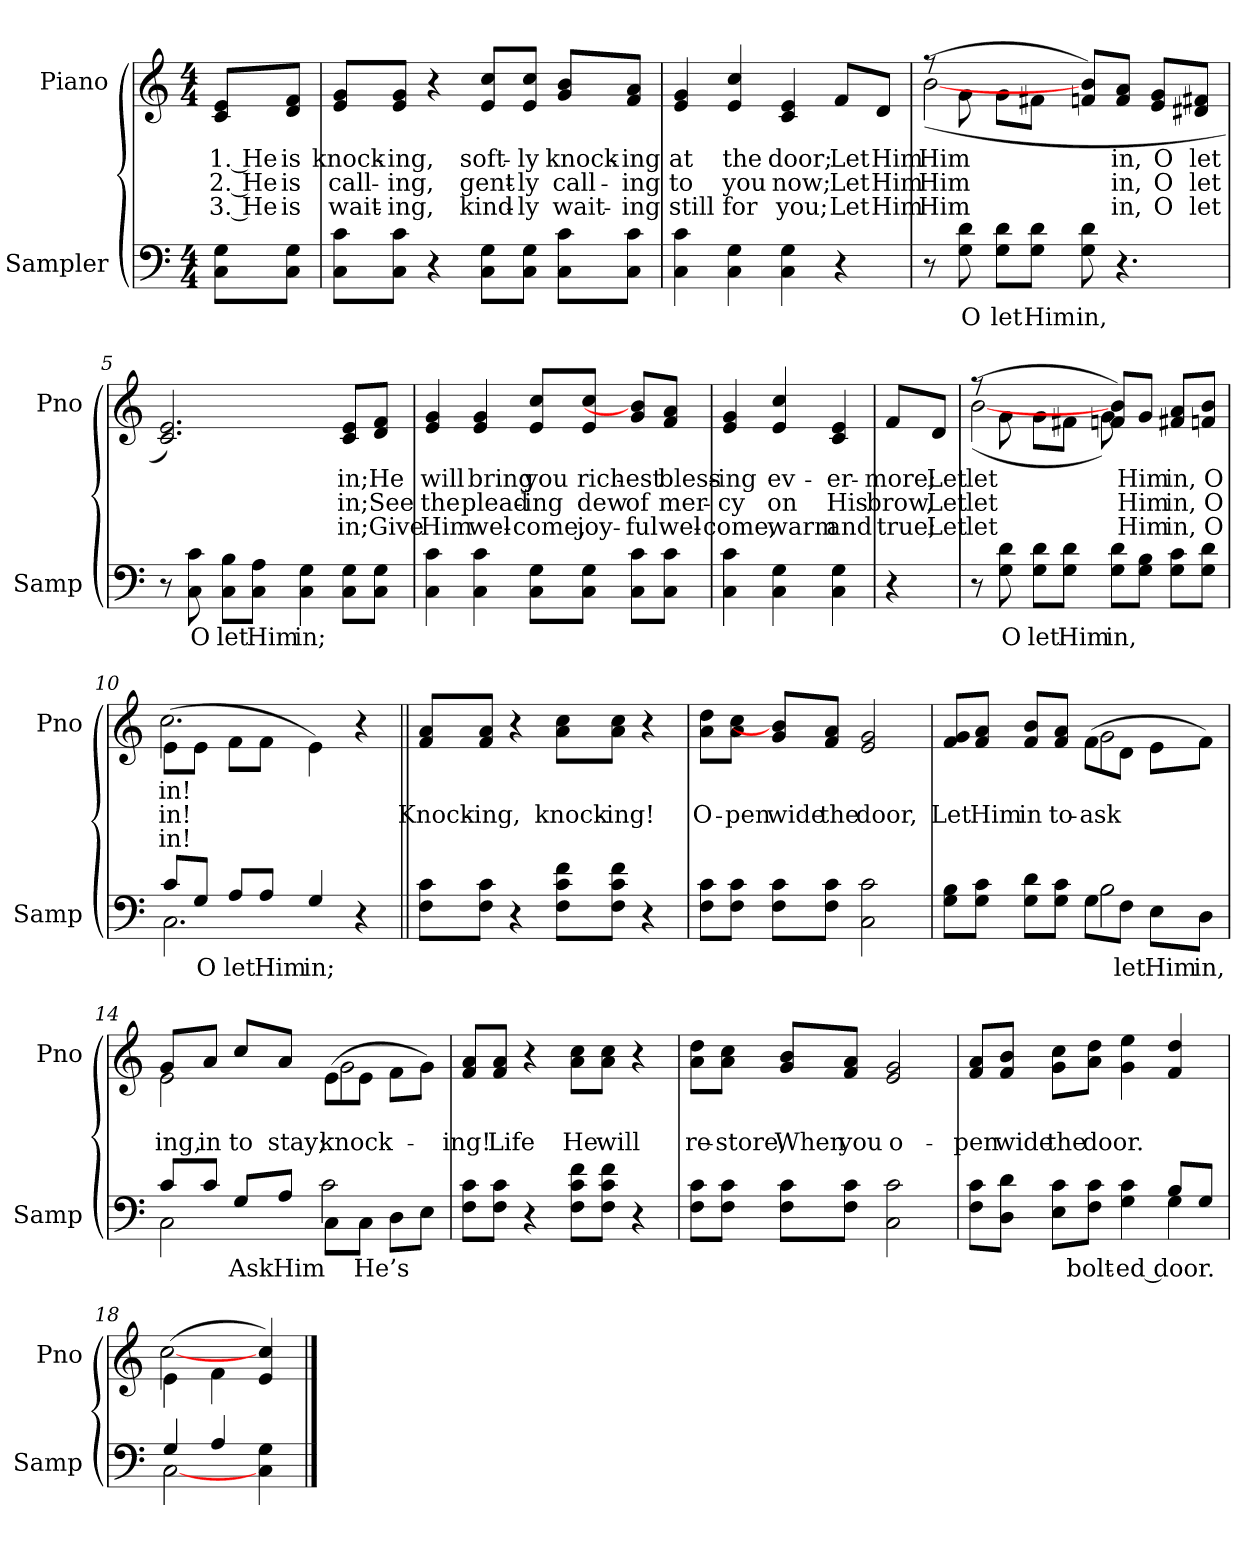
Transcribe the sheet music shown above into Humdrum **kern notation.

**kern	**text	**kern	**text	**text	**text
*part2	*part2	*part1	*part1	*part1	*part1
*staff2	*staff2	*staff1	*staff1	*staff1	*staff1
*I"Sampler	*	*I"Piano	*	*	*
*I'Samp	*	*I'Pno	*	*	*
*clefF4	*	*clefG2	*	*	*
*M4/4	*	*M4/4	*	*	*
=1	=1	=1	=1	=1	=1
8C\ 8G\L	.	8c/ 8e/L	1. He	2. He	3. He
8C\ 8G\J	.	8d/ 8f/J	is	is	is
=2	=2	=2	=2	=2	=2
8C\ 8c\L	.	8e/ 8g/L	knock-	call-	wait-
8C\ 8c\J	.	8e/ 8g/J	-ing,	-ing,	-ing,
4r	.	4r	.	.	.
8C\ 8G\L	.	8e/ 8cc/L	soft-	gent-	kind-
8C\ 8G\J	.	8e/ 8cc/J	-ly	-ly	-ly
8C\ 8c\L	.	8g/ 8b/L	knock-	call-	wait-
8C\ 8c\J	.	8f/ 8a/J	-ing	-ing	-ing
=3	=3	=3	=3	=3	=3
4C 4c	.	4e 4g	at	to	still
4C 4G	.	4e 4cc	the	you	for
4C 4G	.	4c 4e	door;	now;	you;
4r	.	8f/L	Let	Let	Let
.	.	8d/J	Him	Him	Him
=4	=4	=4	=4	=4	=4
*	*	*^	*	*	*
8r	.	(8r	([2b	Him	Him	Him
8G 8d	O	8g\	.	.	.	.
8G\ 8d\L	let	8g\L	.	.	.	.
8G\ 8d\J	Him	8f#X\J	.	.	.	.
8G 8d	in,	8fn/ 8b/L)	2ryy	.	.	.
4.r	.	8f/ 8a/J	.	in,	in,	in,
.	.	8e/ 8g/L	.	O	O	O
.	.	8d#X/ 8f#X/J	.	let	let	let
*	*	*v	*v	*	*	*
=5	=5	=5	=5	=5	=5
8r	.	2.c 2.e)	.	.	.
8C 8c	O	.	.	.	.
8C\ 8B\L	let	.	.	.	.
8C\ 8A\J	Him	.	.	.	.
4C 4G	in;	.	.	.	.
8C\ 8G\L	.	8c/ 8e/L	in;	in;	in;
8C\ 8G\J	.	8d/ 8f/J	He	See	Give
=6	=6	=6	=6	=6	=6
4C 4c	.	4e 4g	will	the	Him
4C 4c	.	4e 4g	bring	plead-	wel-
8C\ 8G\L	.	8e/ 8cc/L	you	-ing	-come,
8C\ 8G\J	.	8e/ 8cc/J	rich-	dew	joy-
8C\ 8c\L	.	8g/ 8b]/L	-est	of	-ful
8C\ 8c\J	.	8f/ 8a/J	bless-	mer-	wel-
=7	=7	=7	=7	=7	=7
4C 4c	.	4e 4g	-ing	-cy	-come,
4C 4G	.	4e 4cc	ev-	on	warm
4C 4G	.	4c 4e	-er-	His	and
=8	=8	=8	=8	=8	=8
4r	.	8f/L	-more;	brow,	true;
.	.	8d/J	Let	Let	Let
=9	=9	=9	=9	=9	=9
*	*	*^	*	*	*
8r	.	(8r	([2b	let	let	let
8G 8d	O	8g\	.	.	.	.
8G\ 8d\L	let	8g\L	.	.	.	.
8G\ 8d\J	Him	8f#X\J	.	.	.	.
8G\ 8d\L	in,	8fn/ 8b/L)	8g)	.	.	.
8G\ 8B\J	.	8g/J	4.ryy	Him	Him	Him
8G\ 8c\L	.	8f#X/ 8a/L	.	in,	in,	in,
8G\ 8d\J	.	8fn/ 8b/J	.	O	O	O
=10	=10	=10	=10	=10	=10	=10
*^	*	*	*	*	*	*
8c/L	2.C	.	(8e\L	2.cc	in!	in!	in!
8G/J	.	O	8e\J	.	.	.	.
8A/L	.	let	8f\L	.	.	.	.
8A/J	.	Him	8f\J	.	.	.	.
4G/	.	in;	4e\)	.	.	.	.
4r	4ryy	.	4r	4ryy	.	.	.
=11||	=11||	=11||	=11||	=11||	=11||	=11||	=11||
!	!	!	!LO:TX:t=Refrain	!	!	!	!
*v	*v	*	*	*	*	*	*
*	*	*v	*v	*	*	*
8F\ 8c\L	.	8f/ 8a/L	.	Knock-	.
8F\ 8c\J	.	8f/ 8a/J	.	-ing,	.
4r	.	4r	.	.	.
8F\ 8c\ 8f\L	.	8a\ 8cc\L	.	knock-	.
8F\ 8c\ 8f\J	.	8a\ 8cc\J	.	-ing!	.
4r	.	4r	.	.	.
=12	=12	=12	=12	=12	=12
8F\ 8c\L	.	8a\ 8dd\L	.	O-	.
8F\ 8c\J	.	8a\ 8cc\J	.	-pen	.
8F\ 8c\L	.	8g/ 8b]/L	.	wide	.
8F\ 8c\J	.	8f/ 8a/J	.	the	.
2C 2c	.	2e 2g	.	door,	.
=13	=13	=13	=13	=13	=13
*^	*	*^	*	*	*
8G\ 8B\L	2ryy	.	8f/ 8g/L	2ryy	.	Let	.
8G\ 8c\J	.	.	8f/ 8a/J	.	.	Him	.
8G\ 8d\L	.	.	8f/ 8b/L	.	.	in	.
8G\ 8c\J	.	.	8f/ 8a/J	.	.	to-	.
8G\L	2B	.	(8f\L	2g	.	ask	.
8F\J	.	let	8d\J	.	.	.	.
8E\L	.	Him	8e\L	.	.	.	.
8D\J	.	in,	8f\J)	.	.	.	.
=14	=14	=14	=14	=14	=14	=14	=14
8c/L	2C	.	8g/L	2e	.	-ing,	.
8c/J	.	.	8a/J	.	.	in	.
8G/L	.	Ask	8cc/L	.	.	to	.
8A/J	.	Him	8a/J	.	.	stay;	.
8C\L	2c	.	(8e\L	2g	.	knock-	.
8C\J	.	He’s	8e\J	.	.	.	.
8D\L	.	.	8f\L	.	.	.	.
8E\J	.	.	8g\J)	.	.	.	.
*v	*v	*	*	*	*	*	*
*	*	*v	*v	*	*	*
=15	=15	=15	=15	=15	=15
8F\ 8c\L	.	8f/ 8a/L	.	-ing!	.
8F\ 8c\J	.	8f/ 8a/J	.	Life	.
4r	.	4r	.	.	.
8F\ 8c\ 8f\L	.	8a\ 8cc\L	.	He	.
8F\ 8c\ 8f\J	.	8a\ 8cc\J	.	will	.
4r	.	4r	.	.	.
=16	=16	=16	=16	=16	=16
8F\ 8c\L	.	8a\ 8dd\L	.	re-	.
8F\ 8c\J	.	8a\ 8cc\J	.	-store,	.
8F\ 8c\L	.	8g/ 8b/L	.	When	.
8F\ 8c\J	.	8f/ 8a/J	.	you	.
2C 2c	.	2e 2g	.	o-	.
=17	=17	=17	=17	=17	=17
*^	*	*	*	*	*
8F\ 8c\L	2.ryy	.	8f/ 8a/L	.	-pen	.
8D\ 8d\J	.	.	8f/ 8b/J	.	wide	.
8E\ 8c\L	.	.	8g\ 8cc\L	.	the	.
8F\ 8c\J	.	bolt-	8a\ 8dd\J	.	door.	.
4G 4c	.	-ed door.	4g 4ee	.	.	.
8B/L	4G	.	4f 4dd	.	.	.
8G/J	.	.	.	.	.	.
=18	=18	=18	=18	=18	=18	=18
*	*	*	*^	*	*	*
4G/	[2C	.	(4e\	[2cc	.	.	.
4A/	.	.	4f\	.	.	.	.
4C 4G	4ryy	.	4e 4cc)	4ryy	.	.	.
*v	*v	*	*	*	*	*	*
*	*	*v	*v	*	*	*
==	==	==	==	==	==
*-	*-	*-	*-	*-	*-
